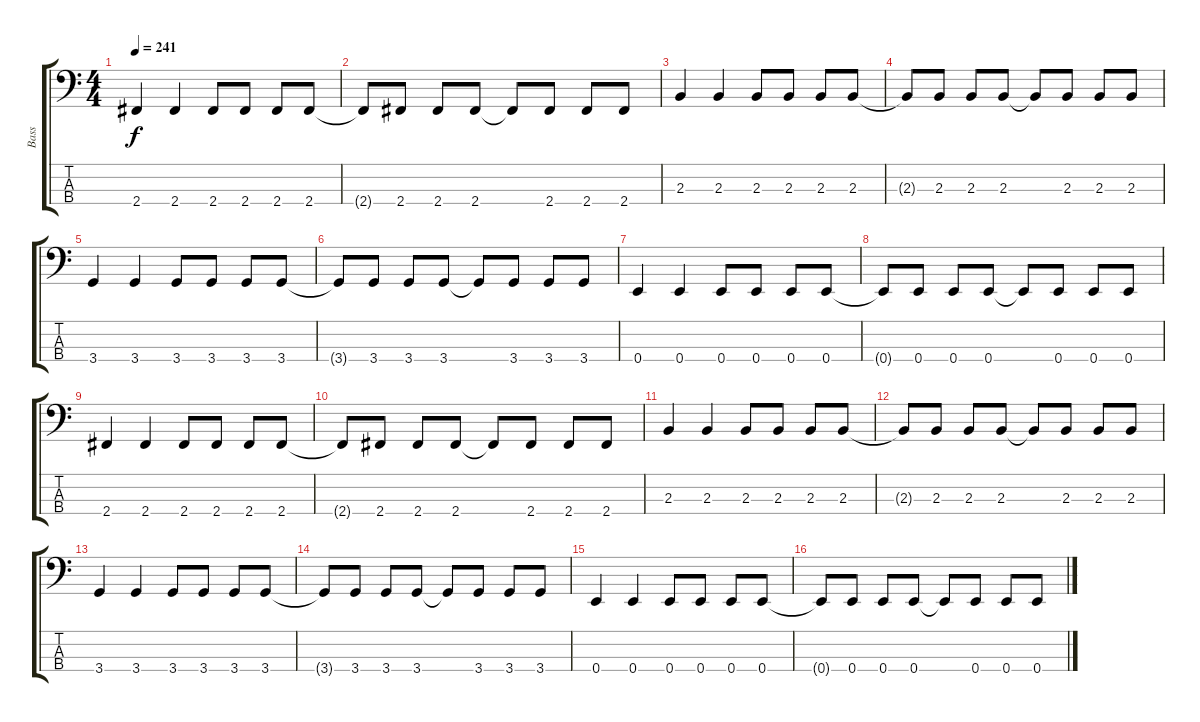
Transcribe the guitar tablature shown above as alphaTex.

\track ("Bass" "Bass") {instrument electricbasspick}
\staff {score tabs}
\tuning (G2 D2 A1 E1) {hide}
\ts (4 4)
\tempo 241
\clef f4
\ks c
2.4.4{dy f} 2.4.4 2.4.8 2.4.8 2.4.8 2.4.8 |
2.4{t}.8 2.4.8 2.4.8 2.4.8 2.4{t}.8 2.4.8 2.4.8 2.4.8 |
2.3.4 2.3.4 2.3.8 2.3.8 2.3.8 2.3.8 |
2.3{t}.8 2.3.8 2.3.8 2.3.8 2.3{t}.8 2.3.8 2.3.8 2.3.8 |
3.4.4 3.4.4 3.4.8 3.4.8 3.4.8 3.4.8 |
3.4{t}.8 3.4.8 3.4.8 3.4.8 3.4{t}.8 3.4.8 3.4.8 3.4.8 |
0.4.4 0.4.4 0.4.8 0.4.8 0.4.8 0.4.8 |
0.4{t}.8 0.4.8 0.4.8 0.4.8 0.4{t}.8 0.4.8 0.4.8 0.4.8 |
2.4.4 2.4.4 2.4.8 2.4.8 2.4.8 2.4.8 |
2.4{t}.8 2.4.8 2.4.8 2.4.8 2.4{t}.8 2.4.8 2.4.8 2.4.8 |
2.3.4 2.3.4 2.3.8 2.3.8 2.3.8 2.3.8 |
2.3{t}.8 2.3.8 2.3.8 2.3.8 2.3{t}.8 2.3.8 2.3.8 2.3.8 |
3.4.4 3.4.4 3.4.8 3.4.8 3.4.8 3.4.8 |
3.4{t}.8 3.4.8 3.4.8 3.4.8 3.4{t}.8 3.4.8 3.4.8 3.4.8 |
0.4.4 0.4.4 0.4.8 0.4.8 0.4.8 0.4.8 |
0.4{t}.8 0.4.8 0.4.8 0.4.8 0.4{t}.8 0.4.8 0.4.8 0.4.8
